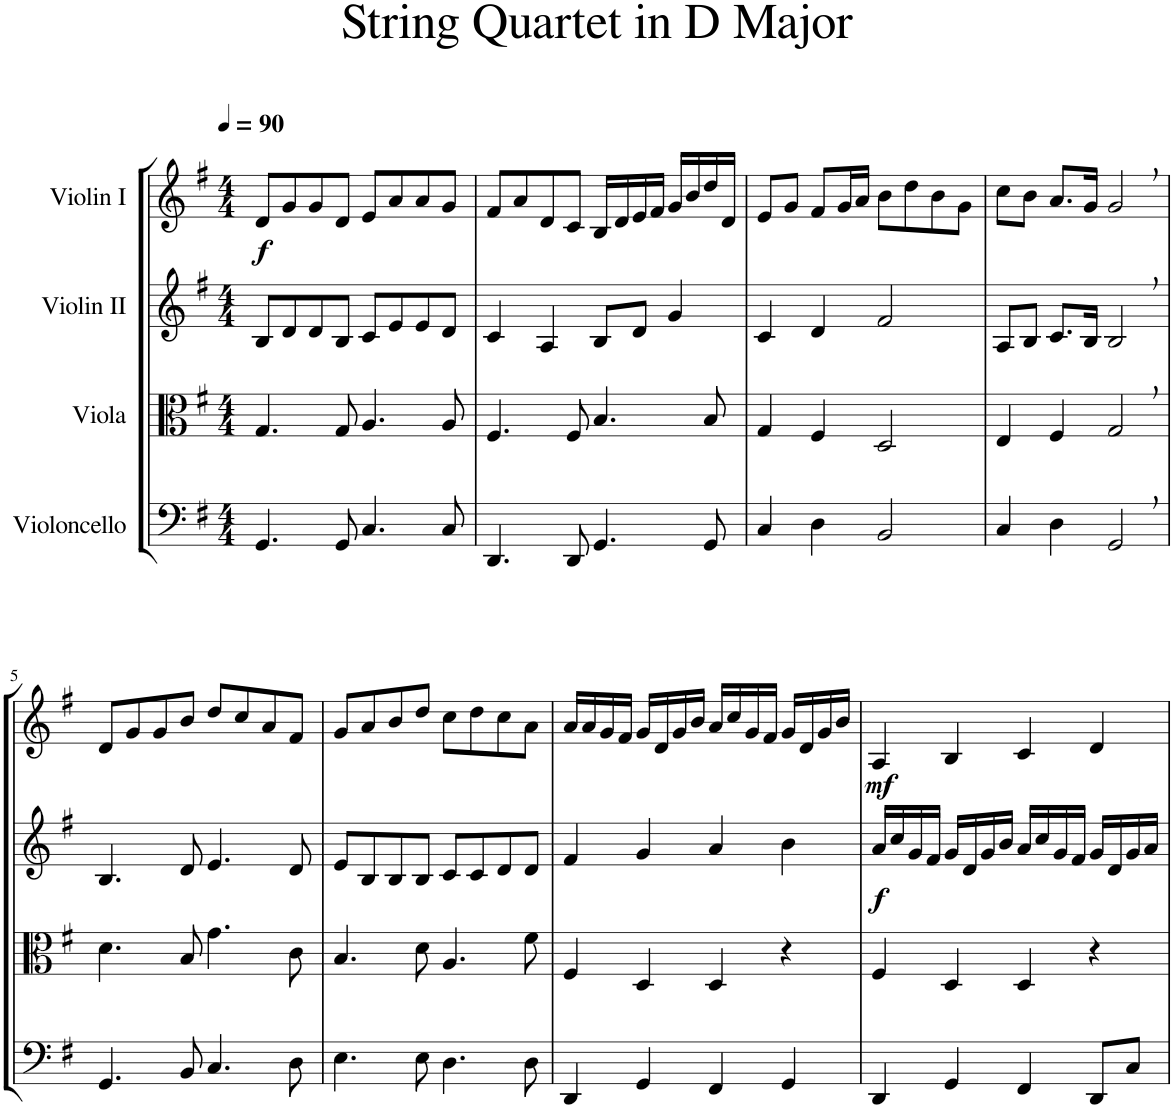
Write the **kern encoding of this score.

**kern	**kern	**kern	**dynam	**kern	**dynam
*part4	*part3	*part2	*part2	*part1	*part1
*staff4	*staff3	*staff2	*staff2	*staff1	*staff1
*I"Violoncello	*I"Viola	*I"Violin II	*	*I"Violin I	*
*I'Vc	*I'Vla	*I'Vln	*	*I'Vln	*
*clefF4	*clefC3	*clefG2	*	*clefG2	*
*k[f#]	*k[f#]	*k[f#]	*	*k[f#]	*
*M4/4	*M4/4	*M4/4	*	*M4/4	*
*MM90	*MM90	*MM90	*	*MM90	*
=1	=1	=1	=1	=1	=1
!	!	!	!	!	!LO:DY:b
4.GG/	4.G/	8B/L	.	8d/L	f
.	.	8d/	.	8g/	.
.	.	8d/	.	8g/	.
8GG/	8G/	8B/J	.	8d/J	.
4.C/	4.A/	8c/L	.	8e/L	.
.	.	8e/	.	8a/	.
.	.	8e/	.	8a/	.
8C/	8A/	8d/J	.	8g/J	.
=2	=2	=2	=2	=2	=2
4.DD/	4.F#/	4c/	.	8f#/L	.
.	.	.	.	8a/	.
.	.	4A/	.	8d/	.
8DD/	8F#/	.	.	8c/J	.
4.GG/	4.B/	8B/L	.	16B/LL	.
.	.	.	.	16d/	.
.	.	8d/J	.	16e/	.
.	.	.	.	16f#/JJ	.
.	.	4g/	.	16g/LL	.
.	.	.	.	16b/	.
8GG/	8B/	.	.	16dd/	.
.	.	.	.	16d/JJ	.
=3	=3	=3	=3	=3	=3
4C/	4G/	4c/	.	8e/L	.
.	.	.	.	8g/J	.
4D\	4F#/	4d/	.	8f#/L	.
.	.	.	.	16g/L	.
.	.	.	.	16a/JJ	.
2BB/	2D/	2f#/	.	8b\L	.
.	.	.	.	8dd\	.
.	.	.	.	8b\	.
.	.	.	.	8g\J	.
=4	=4	=4	=4	=4	=4
4C/	4E/	8A/L	.	8cc\L	.
.	.	8B/J	.	8b\J	.
4D\	4F#/	8.c/L	.	8.a/L	.
.	.	16B/Jk	.	16g/Jk	.
2GG,/	2G,/	2B,/	.	2g,/	.
!!LO:LB:g=z
=5	=5	=5	=5	=5	=5
4.GG/	4.d\	4.B/	.	8d/L	.
.	.	.	.	8g/	.
.	.	.	.	8g/	.
8BB/	8B/	8d/	.	8b/J	.
4.C/	4.g\	4.e/	.	8dd/L	.
.	.	.	.	8cc/	.
.	.	.	.	8a/	.
8D\	8c\	8d/	.	8f#/J	.
=6	=6	=6	=6	=6	=6
4.E\	4.B/	8e/L	.	8g/L	.
.	.	8B/	.	8a/	.
.	.	8B/	.	8b/	.
8E\	8d\	8B/J	.	8dd/J	.
4.D\	4.A/	8c/L	.	8cc\L	.
.	.	8c/	.	8dd\	.
.	.	8d/	.	8cc\	.
8D\	8f#\	8d/J	.	8a\J	.
=7	=7	=7	=7	=7	=7
4DD/	4F#/	4f#/	.	16a/LL	.
.	.	.	.	16a/	.
.	.	.	.	16g/	.
.	.	.	.	16f#/JJ	.
4GG/	4D/	4g/	.	16g/LL	.
.	.	.	.	16d/	.
.	.	.	.	16g/	.
.	.	.	.	16b/JJ	.
4FF#/	4D/	4a/	.	16a/LL	.
.	.	.	.	16cc/	.
.	.	.	.	16g/	.
.	.	.	.	16f#/JJ	.
4GG/	4r	4b\	.	16g/LL	.
.	.	.	.	16d/	.
.	.	.	.	16g/	.
.	.	.	.	16b/JJ	.
=8	=8	=8	=8	=8	=8
!	!	!	!LO:DY:b	!	!LO:DY:b
4DD/	4F#/	16a/LL	f	4A/	mf
.	.	16cc/	.	.	.
.	.	16g/	.	.	.
.	.	16f#/JJ	.	.	.
4GG/	4D/	16g/LL	.	4B/	.
.	.	16d/	.	.	.
.	.	16g/	.	.	.
.	.	16b/JJ	.	.	.
4FF#/	4D/	16a/LL	.	4c/	.
.	.	16cc/	.	.	.
.	.	16g/	.	.	.
.	.	16f#/JJ	.	.	.
8DD/L	4r	16g/LL	.	4d/	.
.	.	16d/	.	.	.
8C/J	.	16g/	.	.	.
.	.	16a/JJ	.	.	.
=	=	=	=	=	=
*-	*-	*-	*-	*-	*-
